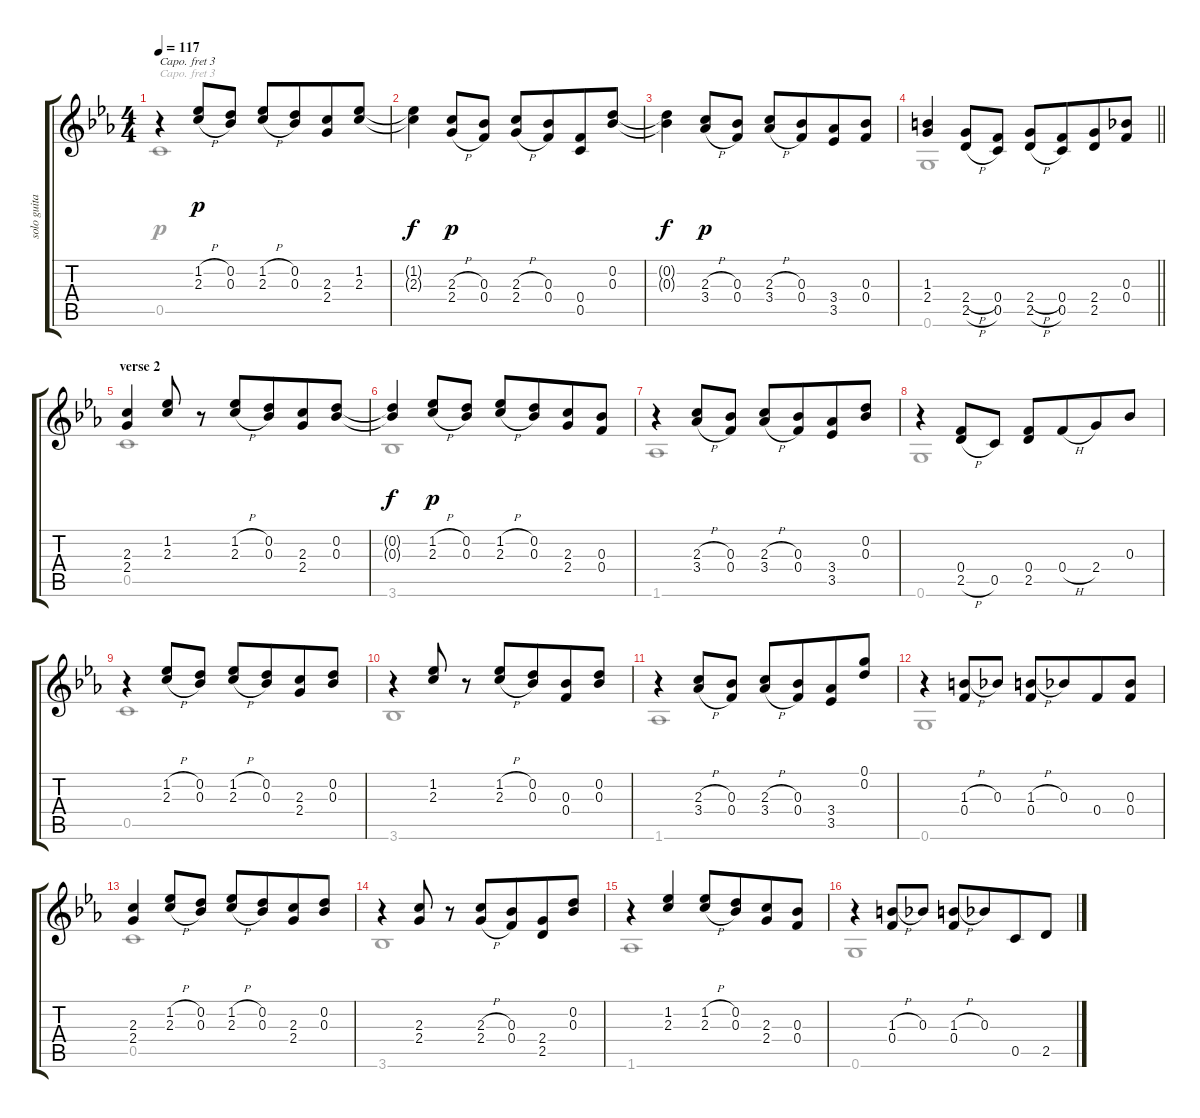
\track ("solo guitar" "solo guita") {instrument acousticguitarsteel}
\staff {score tabs}
\capo 3
\tuning (E4 B3 G3 D3 A2 E2) {hide}
\voice
\ts (4 4)
\tempo 117
\clef g2
\ks cminor
r.4{dy p} (1.2{h} 2.3{h}).8 (0.2 0.3).8 (1.2{h} 2.3{h}).8 (0.2 0.3).8{beam merge} (2.3 2.4).8 (1.2 2.3).8 |
(1.2{t} 2.3{t}).4{dy f} (2.3{h} 2.4{h}).8{dy p} (0.3 0.4).8 (2.3{h} 2.4{h}).8 (0.3 0.4).8{beam merge} (0.4 0.5).8 (0.2 0.3).8 |
(0.2{t} 0.3{t}).4{dy f} (2.3{h} 3.4{h}).8{dy p} (0.3 0.4).8 (2.3{h} 3.4{h}).8 (0.3 0.4).8{beam merge} (3.4 3.5).8 (0.3 0.4).8 |
\barLineRight lightlight
(1.3 2.4).4 (2.4{h} 2.5{h}).8 (0.4 0.5).8 (2.4{h} 2.5{h}).8 (0.4 0.5).8{beam merge} (2.4 2.5).8 (0.3 0.4).8 |
\section ("" "verse 2")
(2.3 2.4).4 (1.2 2.3).8 r.8 (1.2{h} 2.3{h}).8 (0.2 0.3).8{beam merge} (2.3 2.4).8 (0.2 0.3).8 |
(0.2{t} 0.3{t}).4{dy f} (1.2{h} 2.3{h}).8{dy p} (0.2 0.3).8 (1.2{h} 2.3{h}).8 (0.2 0.3).8{beam merge} (2.3 2.4).8 (0.3 0.4).8 |
r.4 (2.3{h} 3.4{h}).8 (0.3 0.4).8 (2.3{h} 3.4{h}).8 (0.3 0.4).8{beam merge} (3.4 3.5).8 (0.2 0.3).8 |
r.4 (0.4 2.5{h}).8 0.5.8 (0.4 2.5).8 0.4{h}.8{beam merge} 2.4.8 0.3.8 |
r.4 (1.2{h} 2.3{h}).8 (0.2 0.3).8 (1.2{h} 2.3{h}).8 (0.2 0.3).8{beam merge} (2.3 2.4).8 (0.2 0.3).8 |
r.4 (1.2 2.3).8 r.8 (1.2{h} 2.3{h}).8 (0.2 0.3).8{beam merge} (0.3 0.4).8 (0.2 0.3).8 |
r.4 (2.3{h} 3.4{h}).8 (0.3 0.4).8 (2.3{h} 3.4{h}).8 (0.3 0.4).8{beam merge} (3.4 3.5).8 (0.1 0.2).8 |
r.4 (1.3{h} 0.4).8 0.3.8 (1.3{h} 0.4).8 0.3.8{beam merge} 0.4.8 (0.3 0.4).8 |
(2.3 2.4).4 (1.2{h} 2.3{h}).8 (0.2 0.3).8 (1.2{h} 2.3{h}).8 (0.2 0.3).8{beam merge} (2.3 2.4).8 (0.2 0.3).8 |
r.4 (2.3 2.4).8 r.8 (2.3{h} 2.4{h}).8 (0.3 0.4).8{beam merge} (2.4 2.5).8 (0.2 0.3).8 |
r.4 (1.2 2.3).4 (1.2{h} 2.3{h}).8 (0.2 0.3).8{beam merge} (2.3 2.4).8 (0.3 0.4).8 |
r.4 (1.3{h} 0.4).8 0.3.8 (1.3{h} 0.4).8 0.3.8{beam merge} 0.5.8 2.5.8
\voice
\clef g2
\ottava regular
\simile none
\ks cminor
0.5.1{dy p} |
|
|
\barLineRight lightlight
0.6.1 |
0.5.1 |
3.6.1 |
1.6.1 |
0.6.1 |
0.5.1 |
3.6.1 |
1.6.1 |
0.6.1 |
0.5.1 |
3.6.1 |
1.6.1 |
0.6.1
